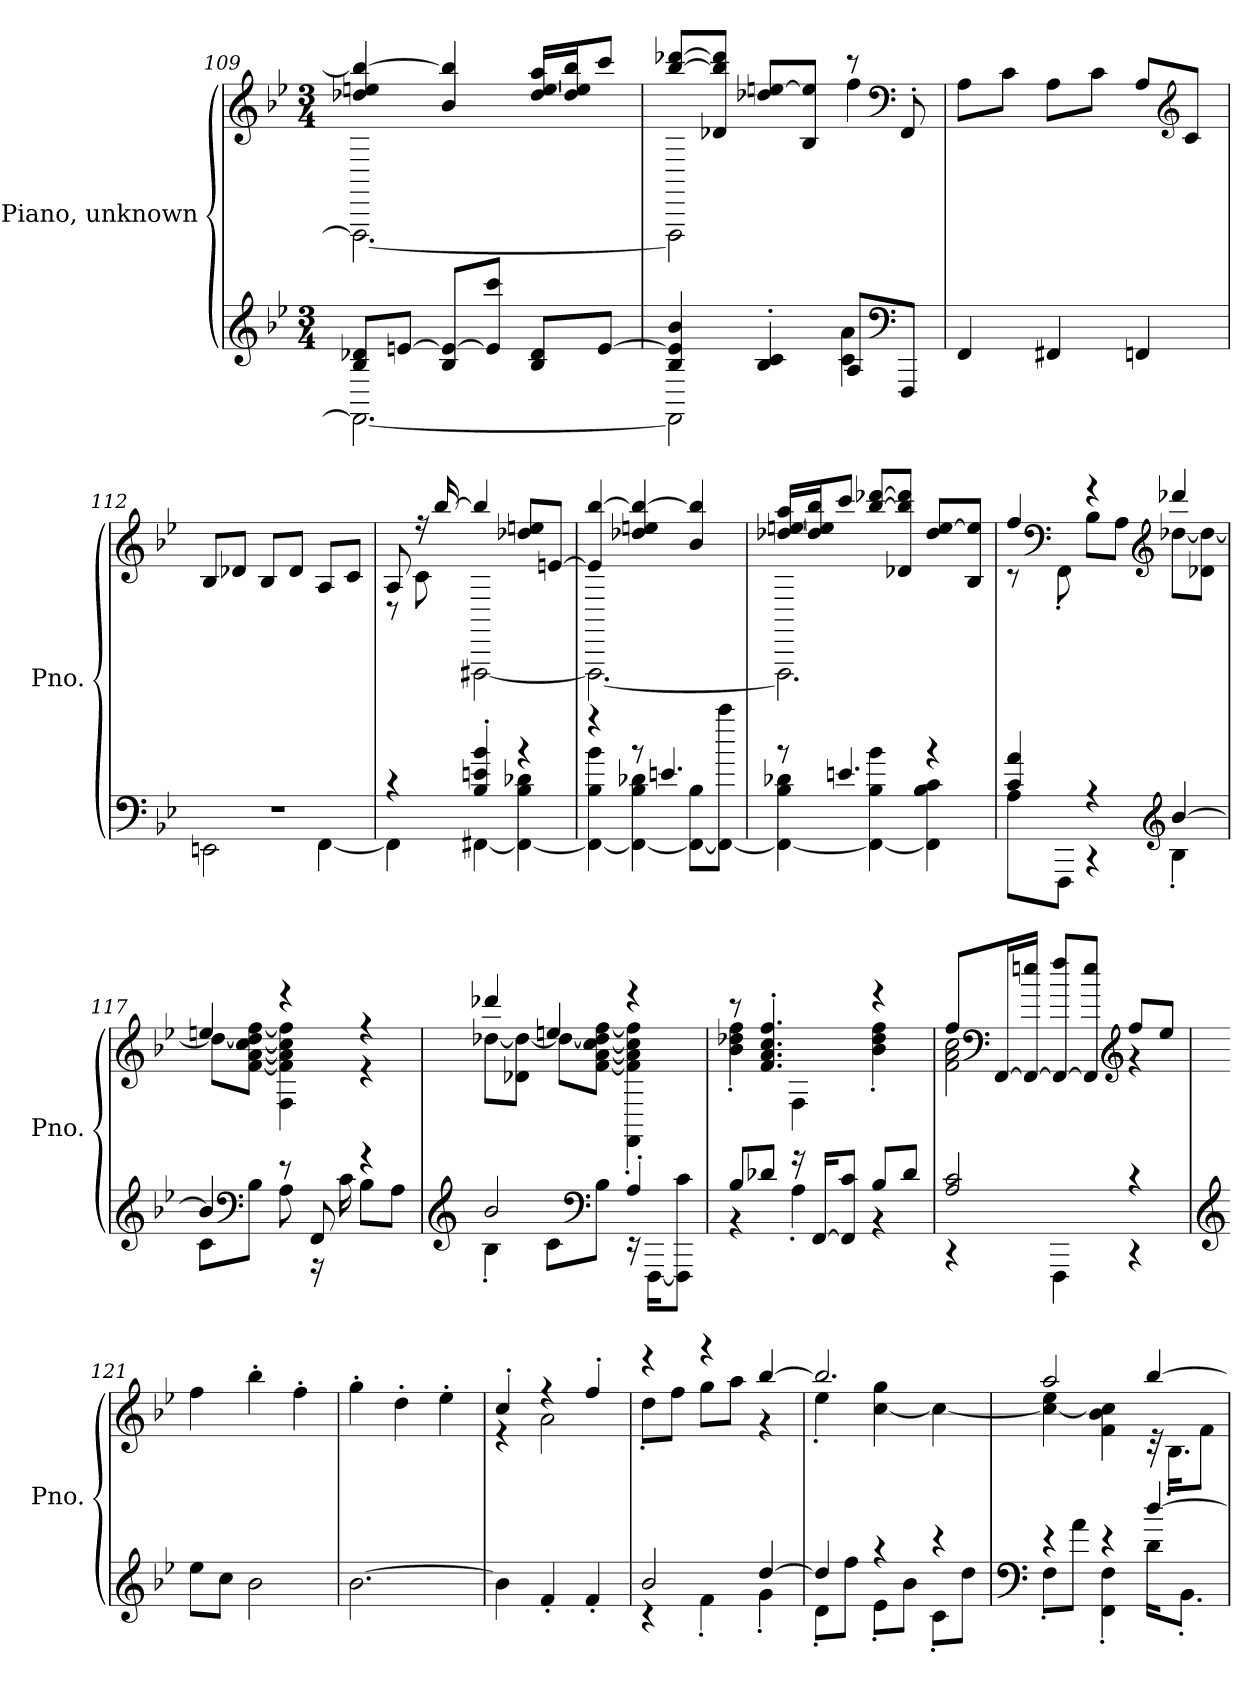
**kern	**kern
*part1	*part1
*staff2	*staff1
*I"Piano, unknown	*
*I'Pno.	*
!!LO:LB:g=z
*clefG2	*clefG2
*k[b-e-]	*k[b-e-]
*M3/4	*M3/4
=109	=109
*^	*^
8B-/ 8d-X/L	2.FF#\_	4dd-X/ 4een/ 4bb-/_	2.FFF#\_
[8en/J	.	.	.
8B-/ 8e/_L	.	4b-/ 4bb-/]	.
8e/] 8ccc/J	.	.	.
8B-/ 8d-/L	.	[16dd-/ [16ee/ 16aa/LL	.
.	.	16dd-/] 16ee/] 16bb-/J	.
[8e/J	.	8ccc/J	.
=110	=110	=110	=110
4B-/ 4e/] 4b-/	2FF#\]	[8bb-/ [8ddd-X/L	2FFF#\]
.	.	8d-X/ 8bb-/] 8ddd-/]J	.
4B-/' 4c/'	.	8dd-X/ [8een/L	.
.	.	8B-/ 8ee/]J	.
8A/L	4c\ 4a\	8r	4ff\
*clefF4	*	*clefF4	*
8FFF/J	.	8FF'/	.
*v	*v	*	*
*	*v	*v
=111	=111
4FF/	8A\L
.	8c\J
4FF#X/	8A\L
.	8c\J
4FFn/	8A/L
*	*clefG2
.	8c/J
=112	=112
*^	*
2.r	2EEn\	8B-/L
.	.	8d-X/J
.	.	8B-/L
.	.	8d-/J
.	[4FF\	8A/L
.	.	8c/J
!!LO:LB:g=z
=113	=113	=113
*	*	*^
4r	4FF\]	8A/	8r
.	.	16r	8c\
.	.	[16bb-/	.
4B-/' 4en/' 4b-/'	[4FF#X\	4bb-/]	[2FFF#X\
4r	4FF#\_ 4B-\ 4d-X\	8dd-X/ 8een/L	.
.	.	[8en/J	.
=114	=114	=114	=114
4r	4FF#\_ 4B-\ 4b-\	4e/] [4bb-/	2.FFF#\_
8r	4FF#\_ 4B-\ 4d-X\	4dd-X/ 4een/ 4bb-/_	.
4.en/	.	.	.
.	8FF#\_ 8B-\L	4b-/ 4bb-/]	.
.	8FF#\_ 8ccc\J	.	.
=115	=115	=115	=115
8r	4FF#\_ 4B-\ 4d-X\	[16dd-X/ [16een/ 16aa/LL	2.FFF#\]
.	.	16dd-/] 16ee/] 16bb-/J	.
4.en/	.	8ccc/J	.
.	4FF#\_ 4B-\ 4b-\	[8bb-/ [8ddd-X/L	.
.	.	8d-X/ 8bb-/] 8ddd-/]J	.
4r	4FF#\] 4B-\ 4c\	8dd-/ [8ee/L	.
.	.	8B-/ 8ee/]J	.
!!LO:PB:g=z	!!
=116	=116	=116	=116
4c/ 4a/	8A\L	4ff/	8r
*	*	*clefF4	*
.	8FFF\J	.	8FF'\
4r	4r	4r	8B-\L
.	.	.	8A\J
*clefG2	*	*clefG2	*
[4b-/	4B-'\	4ddd-X/	[8dd-X\L
.	.	.	8d-X\ 8dd-\_J
=117	=117	=117	=117
4b-/]	8c\L	4een/	8dd-\L_
*clefF4	*	*	*
.	8B-\J	.	[8f\ [8a\ [8cc\ 8dd-\] [8ff\J
8r	8A\	4r	4F\ 4f\] 4a\] 4cc\] 4ff\]
8FF/	16r	.	.
.	16c\	.	.
4r	8B-\L	4r	4r
.	8A\J	.	.
=118	=118	=118	=118
*clefG2	*	*	*
2b-/	4B-'\	4ddd-X/	[8dd-X\L
.	.	.	8d-X\ 8dd-\_J
.	8c\L	4een/	8dd-\L_
*clefF4	*	*	*
.	8B-\J	.	[8f\ [8a\ [8cc\ 8dd-\] [8ff\J
4A'/	16r	4r	4FF\' 4f\]' 4a\]' 4cc\]' 4ff\]'
.	[16FFF\KL	.	.
.	8FFF\] 8c\J	.	.
!!LO:LB:g=z	!!
=119	=119	=119	=119
8B-/L	4r	8r	4b-\' 4dd-X\' 4ff\'
8d-X/J	.	4.f/' 4.a/' 4.cc/' 4.ff/'	.
16r	4A'\	.	4F\
[16FF/KL	.	.	.
8FF/] 8c/J	.	.	.
8B-/L	4r	4r	4b-\' 4dd-\' 4ff\'
8d-/J	.	.	.
=120	=120	=120	=120
2A/ 2c/	4r	8ff/L	2f\ 2a\ 2cc\
*	*	*clefF4	*
.	.	[16FF/L	.
.	.	16FF/_ 16een/JJ	.
.	4FFF\	8FF/_ 8ff/L	.
.	.	8FF/] 8ee/J	.
*	*	*clefG2	*
4r	4r	8ff/L	4r
.	.	8ee/J	.
*v	*v	*	*
*	*v	*v
=121	=121
*clefG2	*
8ee-\L	4ff\
8cc\J	.
2b-\	4bb-'\
.	4ff'\
=122	=122
[2.b-\	4gg'\
.	4dd'\
.	4ee-'\
=123	=123
*	*^
4b-\]	4cc'/	4r
4f'/	4r	2a\
4f'/	4ff'/	.
=124	=124	=124
*^	*	*
2b-/	4r	4r	8dd'\L
.	.	.	8ff\J
.	4f'\	4r	8gg\L
.	.	.	8aa\J
[4dd/	4g'\	[4bb-/	4r
!!LO:LB:g=z	!!
=125	=125	=125	=125
4dd/]	8d'\L	2.bb-/]	4ee-'\
.	8ff\J	.	.
4r	8e-'\L	.	[4cc\ 4gg\
.	8b-\J	.	.
4r	8c'\L	.	4cc\_
.	8dd\J	.	.
=126	=126	=126	=126
*clefF4	*	*	*
4r	8F'\L	2aa/	4cc\_ 4ee-\
.	8a\J	.	.
4r	4FF\' 4F\'	.	4f\ 4b-\ 4cc\]
[4dd/	16d\KL	[4bb-/	32r
.	.	.	16.B-'\KL
.	8.BB-'\J	.	.
.	.	.	8f\J
*v	*v	*	*
*	*v	*v
=	=
*-	*-
